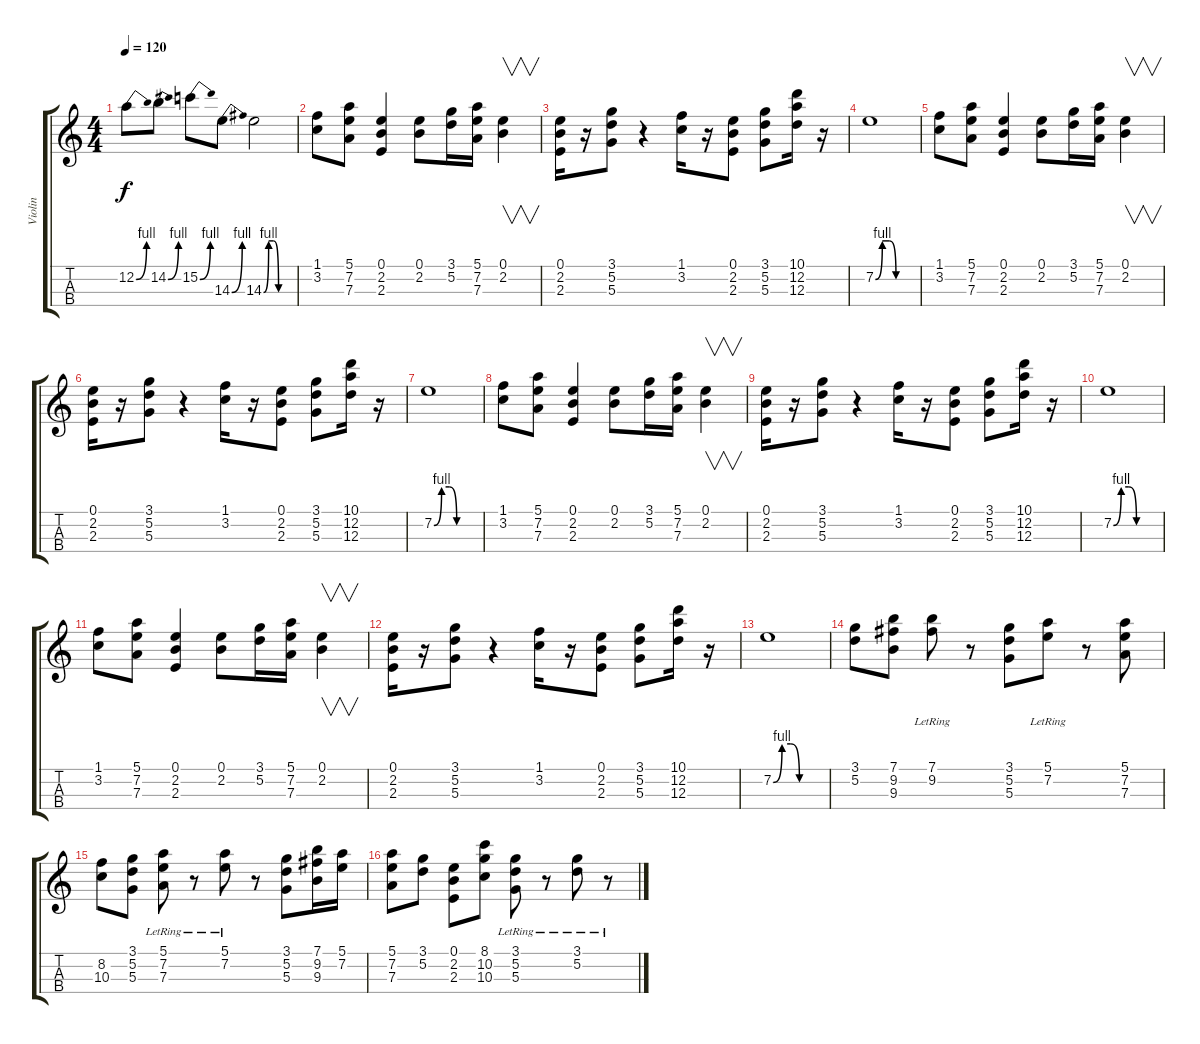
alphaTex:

\track ("Violin" "Violin") {instrument violin}
\staff {score tabs}
\tuning (E5 A4 D4 G3) {hide}
\ts (4 4)
\tempo 120
\clef g2
\ks c
12.2{be (bend 0 0 60 4)}.8{dy f} 14.2{be (bend 0 0 60 4)}.8 15.2{be (bend 0 0 60 4)}.8 14.3{be (bend 0 0 60 4)}.8 14.3{be (custom 0 0 10 4 20 4 30 0 60 0)}.2 |
(1.1 3.2).8 (5.1 7.2 7.3).8 (0.1 2.2 2.3).4 (0.1 2.2).8 (3.1 5.2).16 (5.1 7.2 7.3).16 (0.1 2.2).4{v} |
(0.1 2.2 2.3).16 r.16 (3.1 5.2 5.3).8 r.4 (1.1 3.2).16 r.16 (0.1 2.2 2.3).8 (3.1 5.2 5.3).8 (10.1 12.2 12.3).16 r.16 |
7.2{be (custom 0 0 10 4 20 4 30 0 60 0)}.1 |
(1.1 3.2).8 (5.1 7.2 7.3).8 (0.1 2.2 2.3).4 (0.1 2.2).8 (3.1 5.2).16 (5.1 7.2 7.3).16 (0.1 2.2).4{v} |
(0.1 2.2 2.3).16 r.16 (3.1 5.2 5.3).8 r.4 (1.1 3.2).16 r.16 (0.1 2.2 2.3).8 (3.1 5.2 5.3).8 (10.1 12.2 12.3).16 r.16 |
7.2{be (custom 0 0 10 4 20 4 30 0 60 0)}.1 |
(1.1 3.2).8 (5.1 7.2 7.3).8 (0.1 2.2 2.3).4 (0.1 2.2).8 (3.1 5.2).16 (5.1 7.2 7.3).16 (0.1 2.2).4{v} |
(0.1 2.2 2.3).16 r.16 (3.1 5.2 5.3).8 r.4 (1.1 3.2).16 r.16 (0.1 2.2 2.3).8 (3.1 5.2 5.3).8 (10.1 12.2 12.3).16 r.16 |
7.2{be (custom 0 0 10 4 20 4 30 0 60 0)}.1 |
(1.1 3.2).8 (5.1 7.2 7.3).8 (0.1 2.2 2.3).4 (0.1 2.2).8 (3.1 5.2).16 (5.1 7.2 7.3).16 (0.1 2.2).4{v} |
(0.1 2.2 2.3).16 r.16 (3.1 5.2 5.3).8 r.4 (1.1 3.2).16 r.16 (0.1 2.2 2.3).8 (3.1 5.2 5.3).8 (10.1 12.2 12.3).16 r.16 |
7.2{be (custom 0 0 10 4 20 4 30 0 60 0)}.1 |
(3.1 5.2).8 (7.1 9.2 9.3).8 (7.1{lr} 9.2).8 r.8 (3.1 5.2 5.3).8 (5.1{lr} 7.2).8 r.8 (5.1 7.2 7.3).8 |
(8.2 10.3).8 (3.1 5.2 5.3).8 (5.1{lr} 7.2{lr} 7.3{lr}).8 r.8 (5.1{lr} 7.2{lr}).8 r.8 (3.1 5.2 5.3).8 (7.1 9.2 9.3).16 (5.1 7.2).16 |
(5.1 7.2 7.3).8 (3.1 5.2).8 (0.1 2.2 2.3).8 (8.1 10.2 10.3).8 (3.1{lr} 5.2{lr} 5.3{lr}).8 r.8 (3.1{lr} 5.2{lr}).8 r.8
